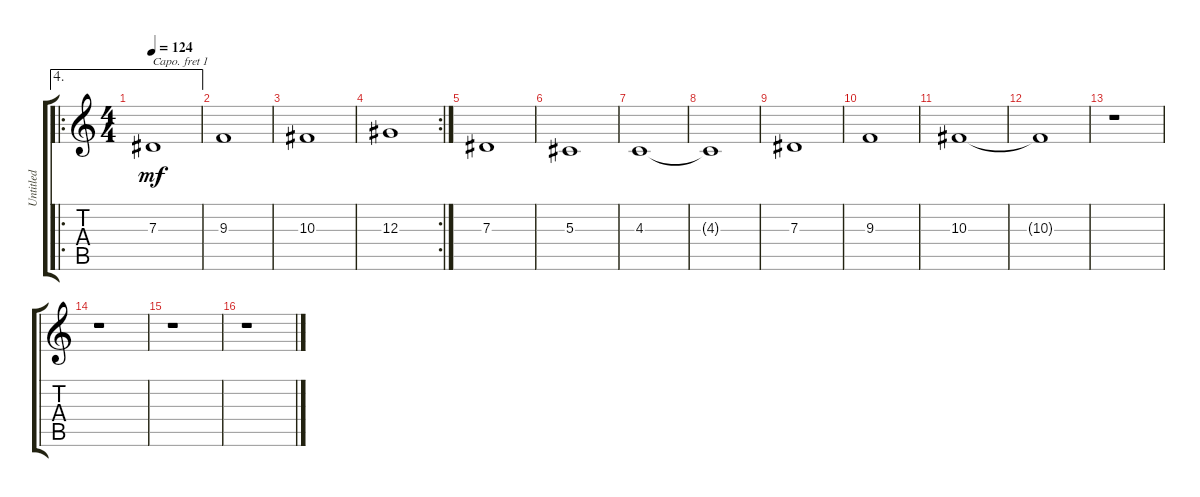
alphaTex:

\track ("Untitled" "Untitled") {instrument synthvoice}
\staff {score tabs}
\capo 1
\tuning (E4 B3 G3 D3 A2 E2) {hide}
\ae 4
\ro
\ts (4 4)
\tempo 124
\clef g2
\ks c
7.3.1{dy mf} |
9.3.1 |
10.3.1 |
\rc 2
12.3.1 |
7.3.1 |
5.3.1 |
4.3.1 |
4.3{t}.1 |
7.3.1 |
9.3.1 |
10.3.1 |
10.3{t}.1 |
r.1 |
r.1 |
r.1 |
r.1
